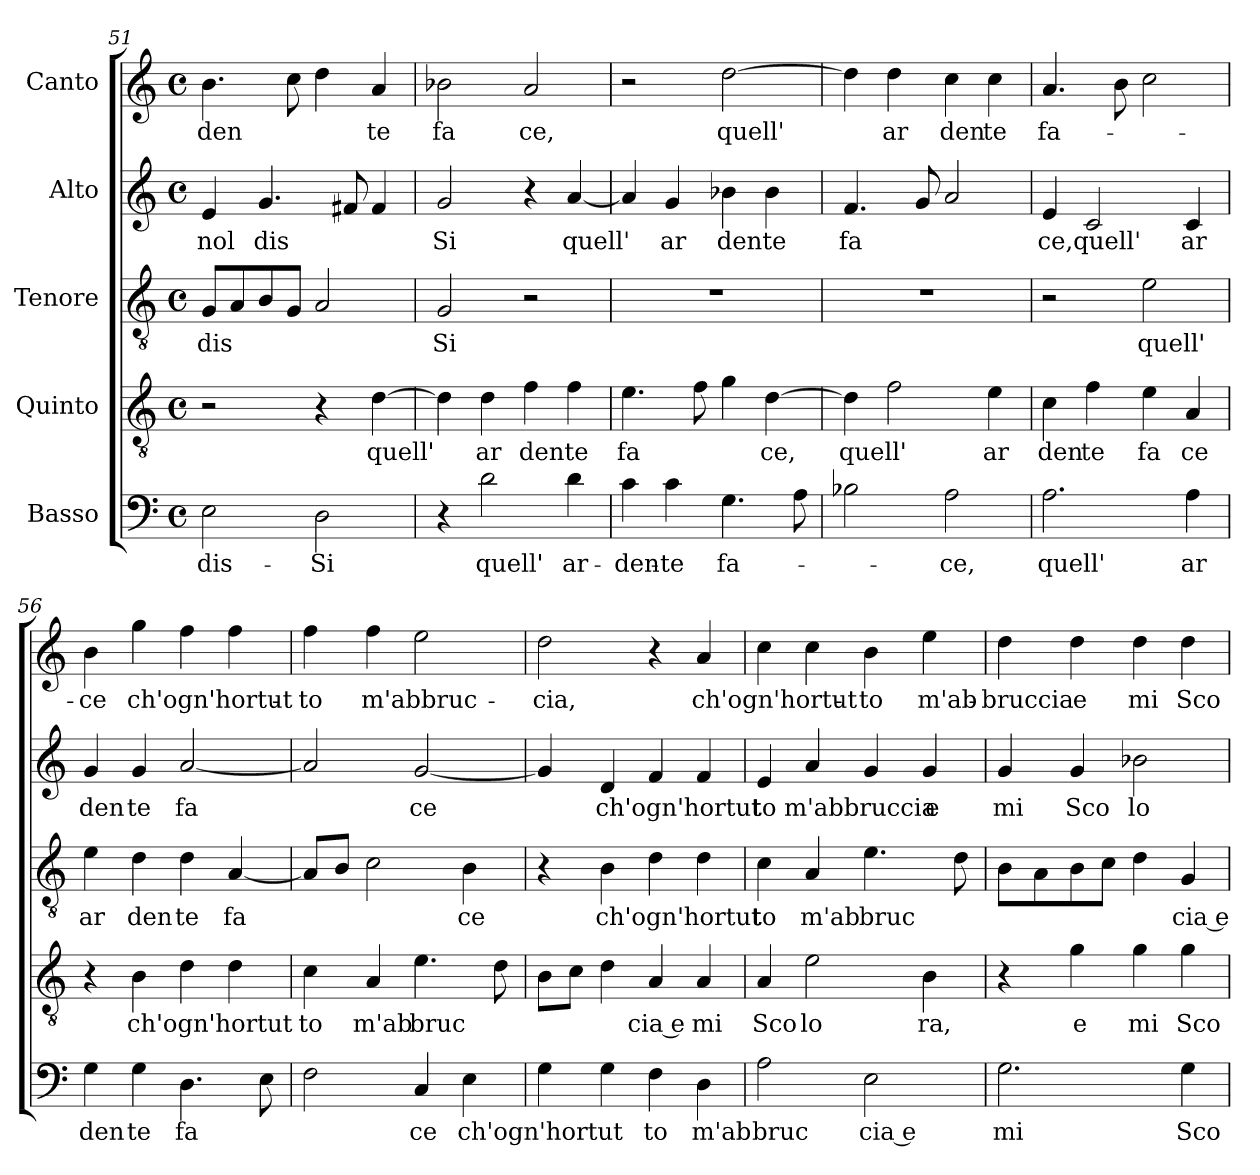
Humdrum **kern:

**kern	**text	**kern	**text	**kern	**text	**kern	**text	**kern	**text
*part5	*part5	*part4	*part4	*part3	*part3	*part2	*part2	*part1	*part1
*staff5	*staff5	*staff4	*staff4	*staff3	*staff3	*staff2	*staff2	*staff1	*staff1
*I"Basso	*	*I"Quinto	*	*I"Tenore	*	*I"Alto	*	*I"Canto	*
*clefF4	*	*clefGv2	*	*clefGv2	*	*clefG2	*	*clefG2	*
*	*	*	*	*	*	*k[]	*	*	*
*	*	*	*	*	*	*C:	*	*	*
*M4/4	*	*M4/4	*	*M4/4	*	*M4/4	*	*M4/4	*
*met(c)	*	*met(c)	*	*met(c)	*	*met(c)	*	*met(c)	*
=51	=51	=51	=51	=51	=51	=51	=51	=51	=51
!	!LO:LY:b:cj	!	!	!	!LO:LY:b	!	!LO:LY:b:cj	!	!LO:LY:b
2E\	dis-	2r	.	8G/L	dis	4e/	nol	4.b\	den
.	.	.	.	8A/	.	.	.	.	.
!	!	!	!	!	!	!	!LO:LY:b	!	!
.	.	.	.	8B/	.	4.g/	dis	.	.
.	.	.	.	8G/J	.	.	.	8cc\	.
!	!LO:LY:b:cj	!	!	!	!	!	!	!	!
2D\	-Si	4r	.	2A/	.	.	.	4dd\	.
.	.	.	.	.	.	8f#/	.	.	.
!	!	!	!LO:LY:b	!	!	!	!	!	!LO:LY:b:cj
.	.	[>4d\	quell'	.	.	4f#/	.	4a/	te
=52	=52	=52	=52	=52	=52	=52	=52	=52	=52
!	!	!	!	!	!LO:LY:b:cj	!	!LO:LY:b:cj	!	!LO:LY:b:cj
4r	.	4d\]	.	2G/	Si	2g/	Si	2b-X\	fa
!	!LO:LY:b:cj	!	!LO:LY:b:cj	!	!	!	!	!	!
2d\	quell'	4d\	ar	.	.	.	.	.	.
!	!	!	!LO:LY:b:cj	!	!	!	!	!	!LO:LY:b:cj
.	.	4f\	dente	2r	.	4r	.	2a/	ce,
!	!LO:LY:b:cj	!	!	!	!	!	!LO:LY:b	!	!
4d\	ar-	4f\	.	.	.	[<4a/	quell'	.	.
=53	=53	=53	=53	=53	=53	=53	=53	=53	=53
!	!LO:LY:b:cj	!	!LO:LY:b:cj	!	!	!	!	!	!
4c\	-den-	4.e\	fa	1r	.	4a/]	.	2r	.
!	!LO:LY:b:cj	!	!	!	!	!	!LO:LY:b:cj	!	!
4c\	-te	.	.	.	.	4g/	ar	.	.
.	.	8f\	.	.	.	.	.	.	.
!	!LO:LY:b:cj	!	!	!	!	!	!LO:LY:b:cj	!	!LO:LY:b
4.G\	fa-	4g\	.	.	.	4b-X\	dente	[>2dd\	quell'
!	!	!	!LO:LY:b	!	!	!	!	!	!
.	.	[>4d\	ce,	.	.	4b-\	.	.	.
8A\	.	.	.	.	.	.	.	.	.
=54	=54	=54	=54	=54	=54	=54	=54	=54	=54
!	!	!	!LO:LY:b	!	!	!	!LO:LY:b:cj	!	!
2B-X\	.	4d\]	quell'	1r	.	4.f/	fa	4dd\]	.
!	!	!	!	!	!	!	!	!	!LO:LY:b:cj
.	.	2f\	.	.	.	.	.	4dd\	ar
.	.	.	.	.	.	8g/	.	.	.
!	!LO:LY:b:cj	!	!	!	!	!	!	!	!LO:LY:b:cj
2A\	-ce,	.	.	.	.	2a/	.	4cc\	den
!	!	!	!LO:LY:b:cj	!	!	!	!	!	!LO:LY:b:cj
.	.	4e\	ar	.	.	.	.	4cc\	te
!!LO:PB:g=z
=55	=55	=55	=55	=55	=55	=55	=55	=55	=55
!	!LO:LY:b:cj	!	!LO:LY:b:cj	!	!	!	!LO:LY:b	!	!LO:LY:b:cj
2.A\	quell'	4c\	den	2r	.	4e/	ce,quell'	4.a/	fa-
!	!	!	!LO:LY:b:cj	!	!	!	!	!	!
.	.	4f\	te	.	.	2c/	.	.	.
.	.	.	.	.	.	.	.	8b\	.
!	!	!	!LO:LY:b:cj	!	!LO:LY:b:cj	!	!	!	!
.	.	4e\	fa	2e\	quell'	.	.	2cc\	.
!	!LO:LY:b:cj	!	!LO:LY:b:cj	!	!	!	!LO:LY:b:cj	!	!
4A\	ar	4A/	ce	.	.	4c/	ar	.	.
=56	=56	=56	=56	=56	=56	=56	=56	=56	=56
!	!LO:LY:b:cj	!	!	!	!LO:LY:b:cj	!	!LO:LY:b:cj	!	!LO:LY:b:cj
4G\	den	4r	.	4e\	ar	4g/	den	4b\	-ce
!	!LO:LY:b:cj	!	!LO:LY:b	!	!LO:LY:b:cj	!	!LO:LY:b:cj	!	!LO:LY:b
4G\	te	4B\	ch'ogn'hortut	4d\	den	4g/	te	4gg\	ch'ogn'hortut-
!	!LO:LY:b:cj	!	!	!	!LO:LY:b:cj	!	!LO:LY:b:cj	!	!
4.D\	fa	4d\	.	4d\	te	[<2a/	fa	4ff\	.
!	!	!	!	!	!LO:LY:b:cj	!	!	!	!
.	.	4d\	.	[<4A/	fa	.	.	4ff\	.
8E\	.	.	.	.	.	.	.	.	.
=57	=57	=57	=57	=57	=57	=57	=57	=57	=57
!	!	!	!LO:LY:b:cj	!	!	!	!	!	!LO:LY:b:cj
2F\	.	4c\	to	8A/L]	.	2a/]	.	4ff\	-to
.	.	.	.	8B/J	.	.	.	.	.
!	!	!	!LO:LY:b:cj	!	!	!	!	!	!LO:LY:b:cj
.	.	4A/	m'ab	2c\	.	.	.	4ff\	m'abbruc-
!	!LO:LY:b:cj	!	!LO:LY:b	!	!	!	!LO:LY:b:cj	!	!
4C/	ce	4.e\	bruc	.	.	[<2g/	ce	2ee\	.
!	!LO:LY:b	!	!	!	!LO:LY:b:cj	!	!	!	!
4E\	ch'ogn'hortut	.	.	4B\	ce	.	.	.	.
.	.	8d\	.	.	.	.	.	.	.
=58	=58	=58	=58	=58	=58	=58	=58	=58	=58
!	!	!	!	!	!	!	!	!	!LO:LY:b:cj
4G\	.	8B\L	.	4r	.	4g/]	.	2dd\	-cia,
.	.	8c\J	.	.	.	.	.	.	.
!	!	!	!	!	!LO:LY:b	!	!LO:LY:b	!	!
4G\	.	4d\	.	4B\	ch'ogn'hortut	4d/	ch'ogn'hortut	.	.
!	!LO:LY:b:cj	!	!LO:LY:b:rj	!	!	!	!	!	!
4F\	to	4A/	cia e	4d\	.	4f/	.	4r	.
!	!LO:LY:b:cj	!	!LO:LY:b:cj	!	!	!	!	!	!LO:LY:b
4D\	m'ab	4A/	mi	4d\	.	4f/	.	4a/	ch'ogn'hortut-
=59	=59	=59	=59	=59	=59	=59	=59	=59	=59
!	!LO:LY:b:cj	!	!LO:LY:b:cj	!	!LO:LY:b:cj	!	!LO:LY:b:cj	!	!
2A\	bruc	4A/	Sco	4c\	to	4e/	to	4cc\	.
!	!	!	!LO:LY:b:cj	!	!LO:LY:b:cj	!	!LO:LY:b	!	!
.	.	2e\	lo	4A/	m'ab	4a/	m'abbruccia	4cc\	.
!	!LO:LY:b:rj	!	!	!	!LO:LY:b	!	!	!	!LO:LY:b:cj
2E\	cia e	.	.	4.e\	bruc	4g/	.	4b\	-to
!	!	!	!LO:LY:b:cj	!	!	!	!LO:LY:b	!	!LO:LY:b:cj
.	.	4B\	ra,	.	.	4g/	e	4ee\	m'ab-
.	.	.	.	8d\	.	.	.	.	.
=60	=60	=60	=60	=60	=60	=60	=60	=60	=60
!	!LO:LY:b:cj	!	!	!	!	!	!LO:LY:b:cj	!	!LO:LY:b:cj
2.G\	mi	4r	.	8B\L	.	4g/	mi	4dd\	-bruccia
.	.	.	.	8A\	.	.	.	.	.
!	!	!	!LO:LY:b:cj	!	!	!	!LO:LY:b:cj	!	!LO:LY:b
.	.	4g\	e	8B\	.	4g/	Sco	4dd\	e
.	.	.	.	8c\J	.	.	.	.	.
!	!	!	!LO:LY:b:cj	!	!	!	!LO:LY:b:cj	!	!LO:LY:b:cj
.	.	4g\	mi	4d\	.	2b-X\	lo	4dd\	mi
!	!LO:LY:b:cj	!	!LO:LY:b:cj	!	!LO:LY:b:rj	!	!	!	!LO:LY:b:cj
4G\	Sco	4g\	Sco	4G/	cia e	.	.	4dd\	Sco-
=	=	=	=	=	=	=	=	=	=
*-	*-	*-	*-	*-	*-	*-	*-	*-	*-
